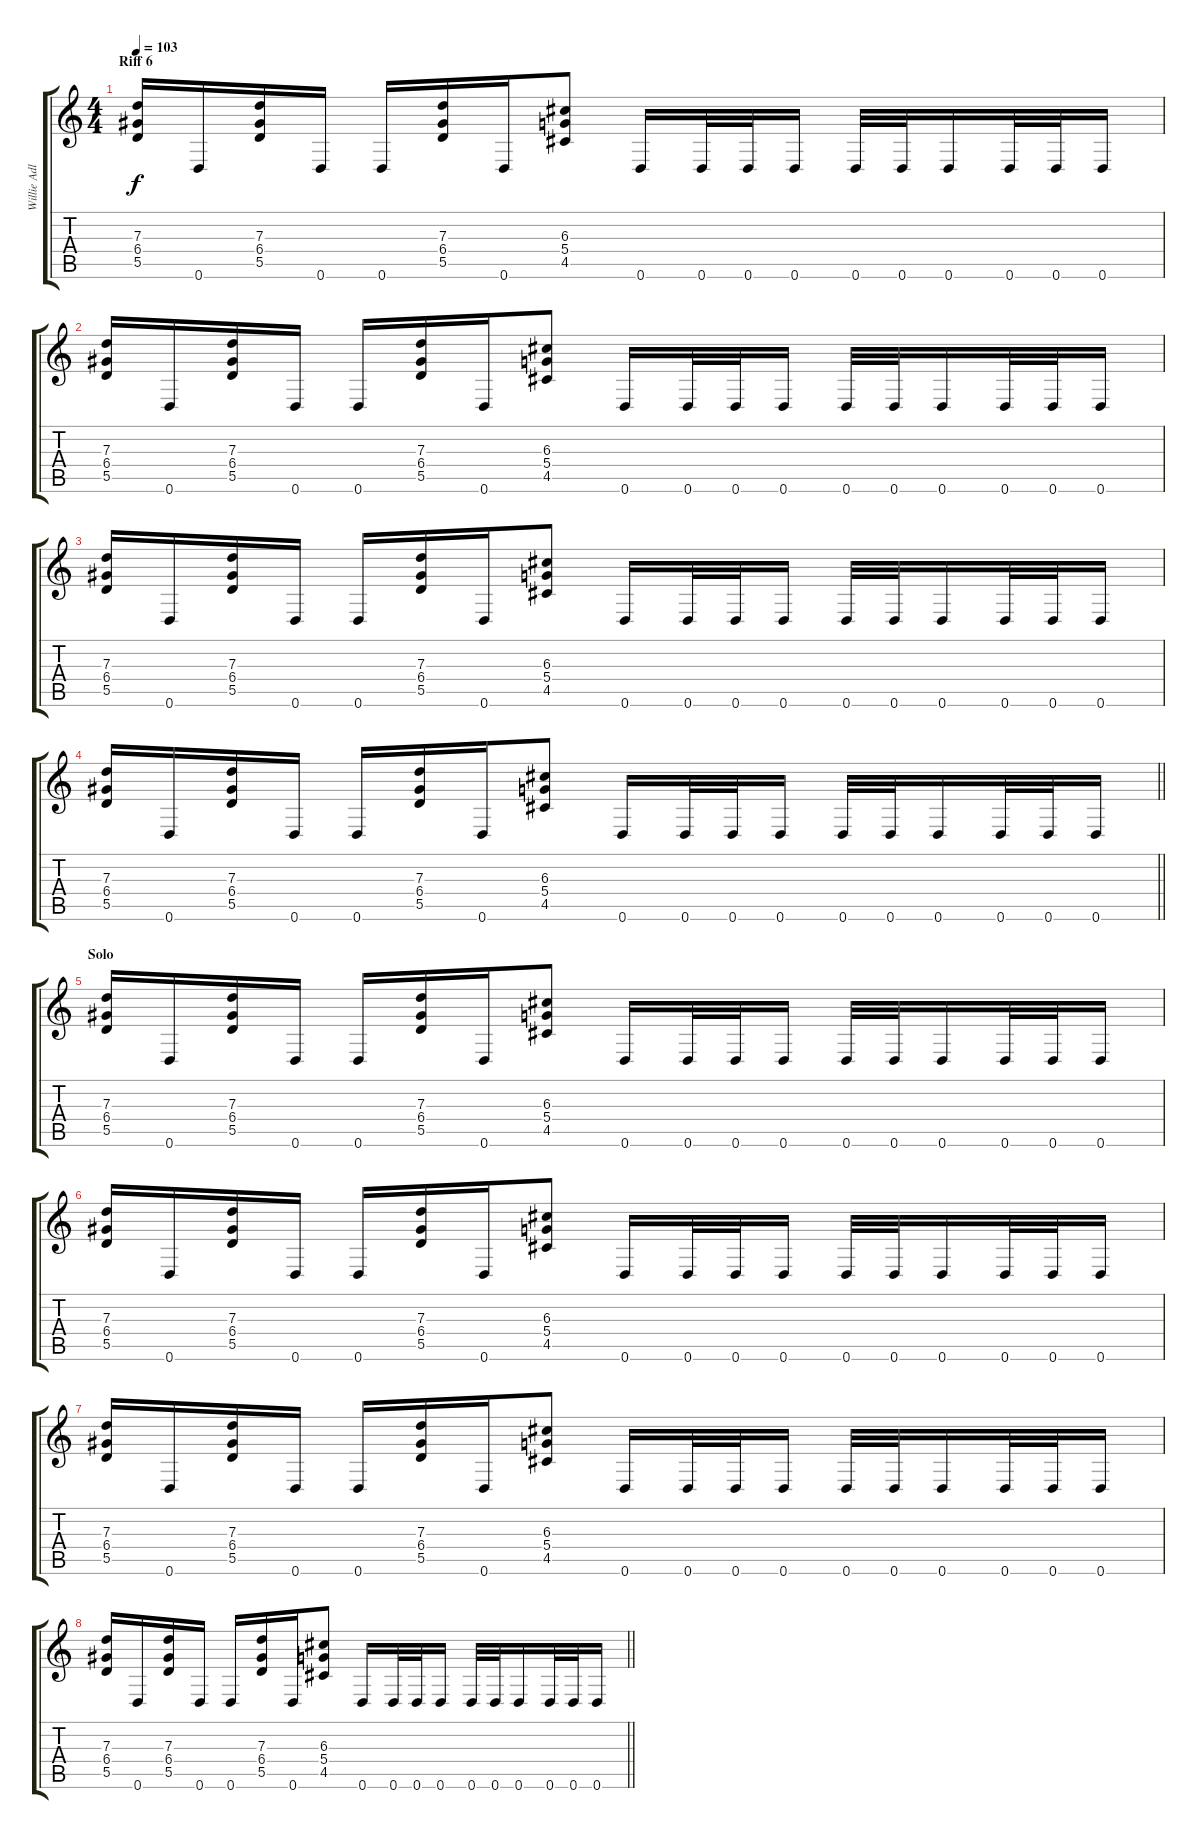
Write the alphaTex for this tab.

\track ("Willie Adler" "Willie Adl") {instrument distortionguitar}
\staff {score tabs}
\tuning (E4 B3 G3 D3 A2 D2) {hide}
\ts (4 4)
\section ("" "Riff 6")
\tempo 103
\clef g2
\ks c
(7.3 6.4 5.5).16{dy f} 0.6.16 (7.3 6.4 5.5).16 0.6.16 0.6.16 (7.3 6.4 5.5).16 0.6.16 (6.3 5.4 4.5).8 0.6.16 0.6.32 0.6.32 0.6.16 0.6.32 0.6.32 0.6.16 0.6.32 0.6.32 0.6.16 |
(7.3 6.4 5.5).16 0.6.16 (7.3 6.4 5.5).16 0.6.16 0.6.16 (7.3 6.4 5.5).16 0.6.16 (6.3 5.4 4.5).8 0.6.16 0.6.32 0.6.32 0.6.16 0.6.32 0.6.32 0.6.16 0.6.32 0.6.32 0.6.16 |
(7.3 6.4 5.5).16 0.6.16 (7.3 6.4 5.5).16 0.6.16 0.6.16 (7.3 6.4 5.5).16 0.6.16 (6.3 5.4 4.5).8 0.6.16 0.6.32 0.6.32 0.6.16 0.6.32 0.6.32 0.6.16 0.6.32 0.6.32 0.6.16 |
\barLineRight lightlight
(7.3 6.4 5.5).16 0.6.16 (7.3 6.4 5.5).16 0.6.16 0.6.16 (7.3 6.4 5.5).16 0.6.16 (6.3 5.4 4.5).8 0.6.16 0.6.32 0.6.32 0.6.16 0.6.32 0.6.32 0.6.16 0.6.32 0.6.32 0.6.16 |
\section ("" "Solo")
(7.3 6.4 5.5).16 0.6.16 (7.3 6.4 5.5).16 0.6.16 0.6.16 (7.3 6.4 5.5).16 0.6.16 (6.3 5.4 4.5).8 0.6.16 0.6.32 0.6.32 0.6.16 0.6.32 0.6.32 0.6.16 0.6.32 0.6.32 0.6.16 |
(7.3 6.4 5.5).16 0.6.16 (7.3 6.4 5.5).16 0.6.16 0.6.16 (7.3 6.4 5.5).16 0.6.16 (6.3 5.4 4.5).8 0.6.16 0.6.32 0.6.32 0.6.16 0.6.32 0.6.32 0.6.16 0.6.32 0.6.32 0.6.16 |
(7.3 6.4 5.5).16 0.6.16 (7.3 6.4 5.5).16 0.6.16 0.6.16 (7.3 6.4 5.5).16 0.6.16 (6.3 5.4 4.5).8 0.6.16 0.6.32 0.6.32 0.6.16 0.6.32 0.6.32 0.6.16 0.6.32 0.6.32 0.6.16 |
\barLineRight lightlight
(7.3 6.4 5.5).16 0.6.16 (7.3 6.4 5.5).16 0.6.16 0.6.16 (7.3 6.4 5.5).16 0.6.16 (6.3 5.4 4.5).8 0.6.16 0.6.32 0.6.32 0.6.16 0.6.32 0.6.32 0.6.16 0.6.32 0.6.32 0.6.16
